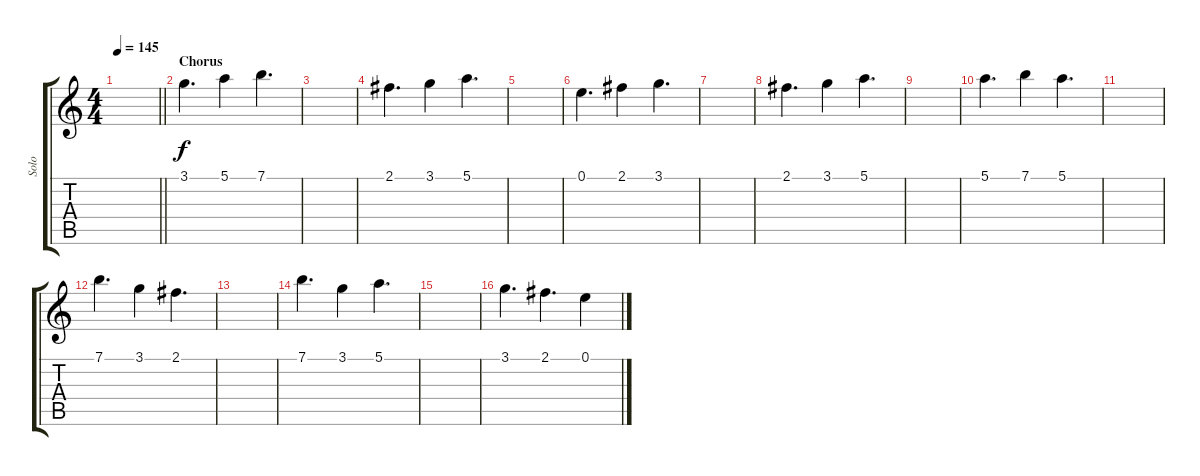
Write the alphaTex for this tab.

\track ("Solo" "Solo") {instrument electricguitarjazz}
\staff {score tabs}
\tuning (E4 B3 G3 D3 A2 E2) {hide}
\ts (4 4)
\tempo 145
\clef g2
\barLineRight lightlight
\ks c
|
\section ("" "Chorus")
3.1.4{d} 5.1.4 7.1.4{d} |
|
2.1.4{d} 3.1.4 5.1.4{d} |
|
0.1.4{d} 2.1.4 3.1.4{d} |
|
2.1.4{d} 3.1.4 5.1.4{d} |
|
5.1.4{d} 7.1.4 5.1.4{d} |
|
7.1.4{d} 3.1.4 2.1.4{d} |
|
7.1.4{d} 3.1.4 5.1.4{d} |
|
3.1.4{d} 2.1.4{d} 0.1.4
